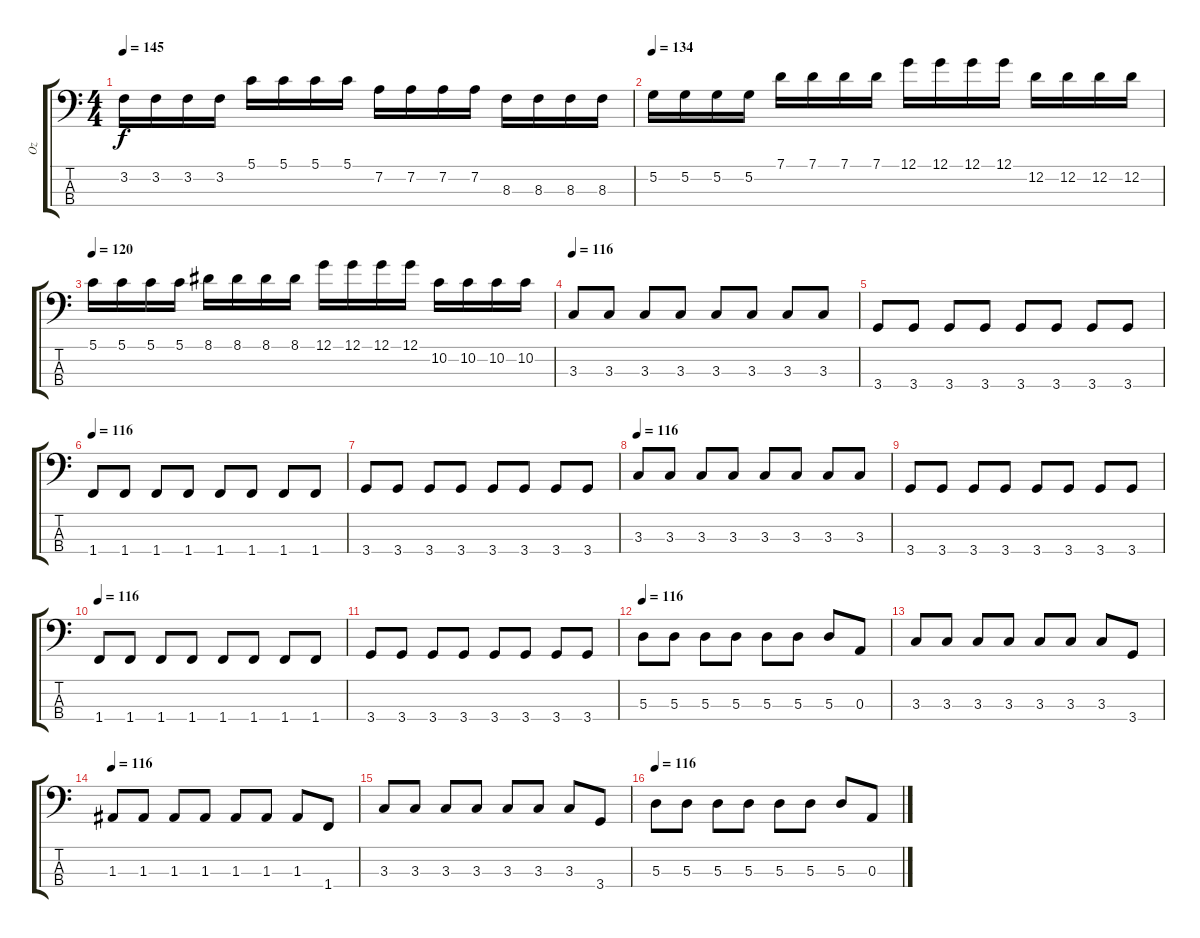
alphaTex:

\track ("Oz" "Oz") {instrument electricbasspick}
\staff {score tabs}
\tuning (G2 D2 A1 E1) {hide}
\ts (4 4)
\tempo 145
\clef f4
\ks c
3.2.16{dy f} 3.2.16 3.2.16 3.2.16 5.1.16 5.1.16 5.1.16 5.1.16 7.2.16 7.2.16 7.2.16 7.2.16 8.3.16 8.3.16 8.3.16 8.3.16 |
\tempo 134
5.2.16 5.2.16 5.2.16 5.2.16 7.1.16 7.1.16 7.1.16 7.1.16 12.1.16 12.1.16 12.1.16 12.1.16 12.2.16 12.2.16 12.2.16 12.2.16 |
\tempo 120
5.1.16 5.1.16 5.1.16 5.1.16 8.1.16 8.1.16 8.1.16 8.1.16 12.1.16 12.1.16 12.1.16 12.1.16 10.2.16 10.2.16 10.2.16 10.2.16 |
\tempo 116
3.3.8 3.3.8 3.3.8 3.3.8 3.3.8 3.3.8 3.3.8 3.3.8 |
3.4.8 3.4.8 3.4.8 3.4.8 3.4.8 3.4.8 3.4.8 3.4.8 |
\tempo 116
1.4.8 1.4.8 1.4.8 1.4.8 1.4.8 1.4.8 1.4.8 1.4.8 |
3.4.8 3.4.8 3.4.8 3.4.8 3.4.8 3.4.8 3.4.8 3.4.8 |
\tempo 116
3.3.8 3.3.8 3.3.8 3.3.8 3.3.8 3.3.8 3.3.8 3.3.8 |
3.4.8 3.4.8 3.4.8 3.4.8 3.4.8 3.4.8 3.4.8 3.4.8 |
\tempo 116
1.4.8 1.4.8 1.4.8 1.4.8 1.4.8 1.4.8 1.4.8 1.4.8 |
3.4.8 3.4.8 3.4.8 3.4.8 3.4.8 3.4.8 3.4.8 3.4.8 |
\tempo 116
5.3.8 5.3.8 5.3.8 5.3.8 5.3.8 5.3.8 5.3.8 0.3.8 |
3.3.8 3.3.8 3.3.8 3.3.8 3.3.8 3.3.8 3.3.8 3.4.8 |
\tempo 116
1.3.8 1.3.8 1.3.8 1.3.8 1.3.8 1.3.8 1.3.8 1.4.8 |
3.3.8 3.3.8 3.3.8 3.3.8 3.3.8 3.3.8 3.3.8 3.4.8 |
\tempo 116
5.3.8 5.3.8 5.3.8 5.3.8 5.3.8 5.3.8 5.3.8 0.3.8
